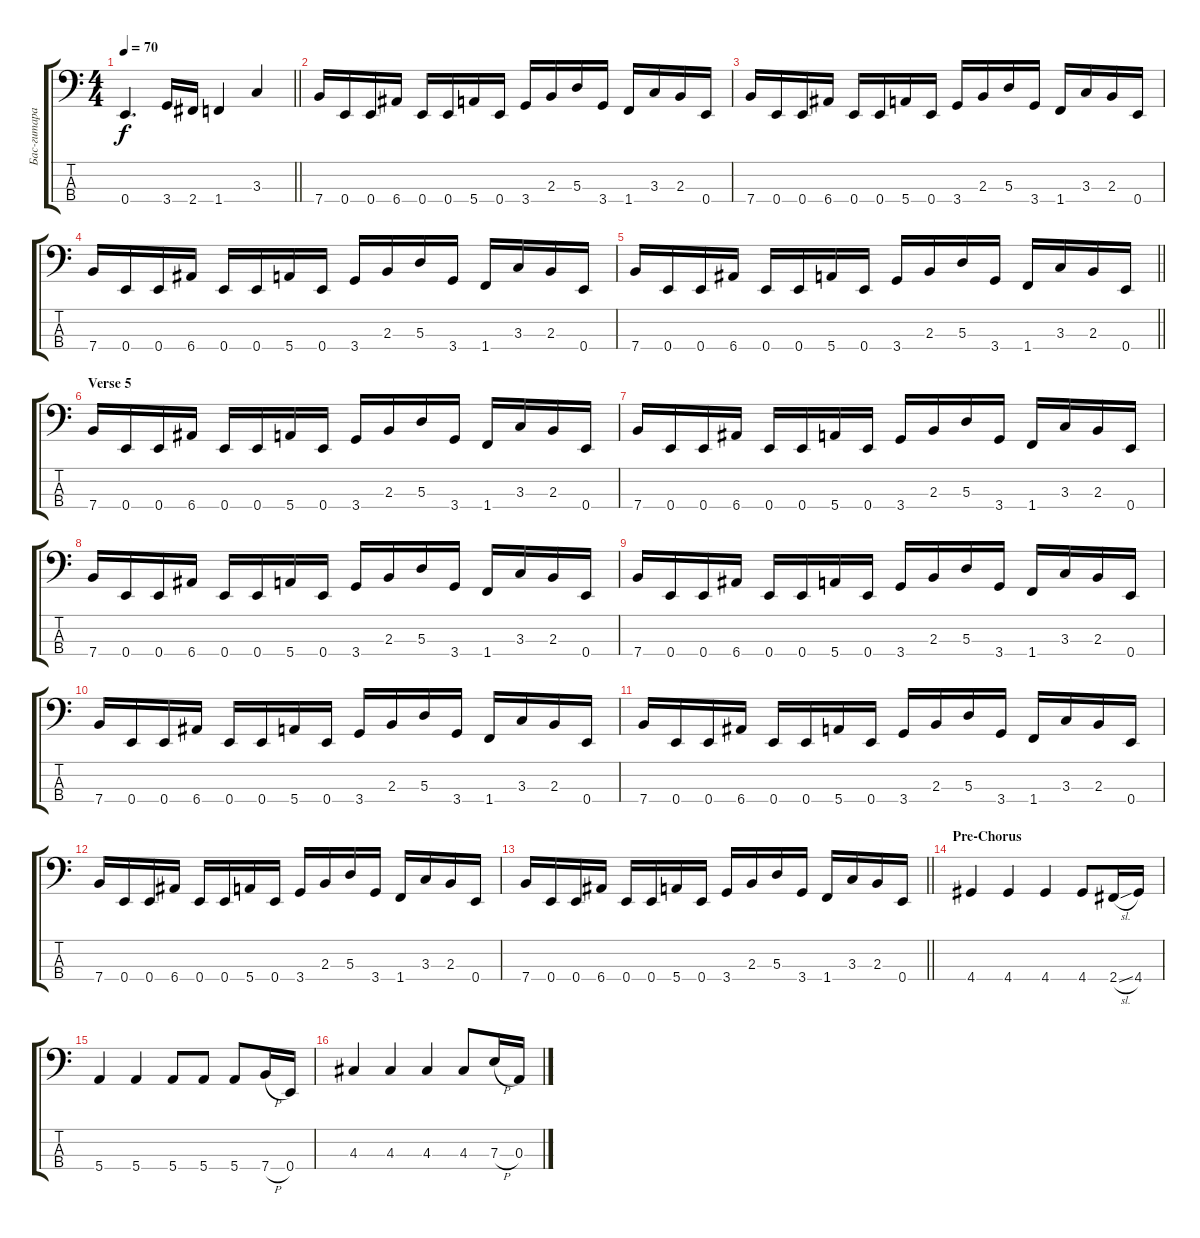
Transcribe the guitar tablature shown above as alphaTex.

\track ("Бас-гитара" "Бас-гитара") {instrument electricbassfinger}
\staff {score tabs}
\tuning (G2 D2 A1 E1) {hide}
\ts (4 4)
\tempo 70
\clef f4
\barLineRight lightlight
\ks aminor
0.4.4{d dy f} 3.4.16 2.4.16 1.4.4 3.3.4 |
7.4.16 0.4.16 0.4.16 6.4.16 0.4.16 0.4.16 5.4.16 0.4.16 3.4.16 2.3.16 5.3.16 3.4.16 1.4.16 3.3.16 2.3.16 0.4.16 |
7.4.16 0.4.16 0.4.16 6.4.16 0.4.16 0.4.16 5.4.16 0.4.16 3.4.16 2.3.16 5.3.16 3.4.16 1.4.16 3.3.16 2.3.16 0.4.16 |
7.4.16 0.4.16 0.4.16 6.4.16 0.4.16 0.4.16 5.4.16 0.4.16 3.4.16 2.3.16 5.3.16 3.4.16 1.4.16 3.3.16 2.3.16 0.4.16 |
\barLineRight lightlight
7.4.16 0.4.16 0.4.16 6.4.16 0.4.16 0.4.16 5.4.16 0.4.16 3.4.16 2.3.16 5.3.16 3.4.16 1.4.16 3.3.16 2.3.16 0.4.16 |
\section ("" "Verse 5")
7.4.16 0.4.16 0.4.16 6.4.16 0.4.16 0.4.16 5.4.16 0.4.16 3.4.16 2.3.16 5.3.16 3.4.16 1.4.16 3.3.16 2.3.16 0.4.16 |
7.4.16 0.4.16 0.4.16 6.4.16 0.4.16 0.4.16 5.4.16 0.4.16 3.4.16 2.3.16 5.3.16 3.4.16 1.4.16 3.3.16 2.3.16 0.4.16 |
7.4.16 0.4.16 0.4.16 6.4.16 0.4.16 0.4.16 5.4.16 0.4.16 3.4.16 2.3.16 5.3.16 3.4.16 1.4.16 3.3.16 2.3.16 0.4.16 |
7.4.16 0.4.16 0.4.16 6.4.16 0.4.16 0.4.16 5.4.16 0.4.16 3.4.16 2.3.16 5.3.16 3.4.16 1.4.16 3.3.16 2.3.16 0.4.16 |
7.4.16 0.4.16 0.4.16 6.4.16 0.4.16 0.4.16 5.4.16 0.4.16 3.4.16 2.3.16 5.3.16 3.4.16 1.4.16 3.3.16 2.3.16 0.4.16 |
7.4.16 0.4.16 0.4.16 6.4.16 0.4.16 0.4.16 5.4.16 0.4.16 3.4.16 2.3.16 5.3.16 3.4.16 1.4.16 3.3.16 2.3.16 0.4.16 |
7.4.16 0.4.16 0.4.16 6.4.16 0.4.16 0.4.16 5.4.16 0.4.16 3.4.16 2.3.16 5.3.16 3.4.16 1.4.16 3.3.16 2.3.16 0.4.16 |
\barLineRight lightlight
7.4.16 0.4.16 0.4.16 6.4.16 0.4.16 0.4.16 5.4.16 0.4.16 3.4.16 2.3.16 5.3.16 3.4.16 1.4.16 3.3.16 2.3.16 0.4.16 |
\section ("" "Pre-Chorus")
4.4.4 4.4.4 4.4.4 4.4.8 2.4{sl}.16 4.4.16 |
5.4.4 5.4.4 5.4.8 5.4.8 5.4.8 7.4{h}.16 0.4.16 |
4.3.4 4.3.4 4.3.4 4.3.8 7.3{h}.16 0.3.16
